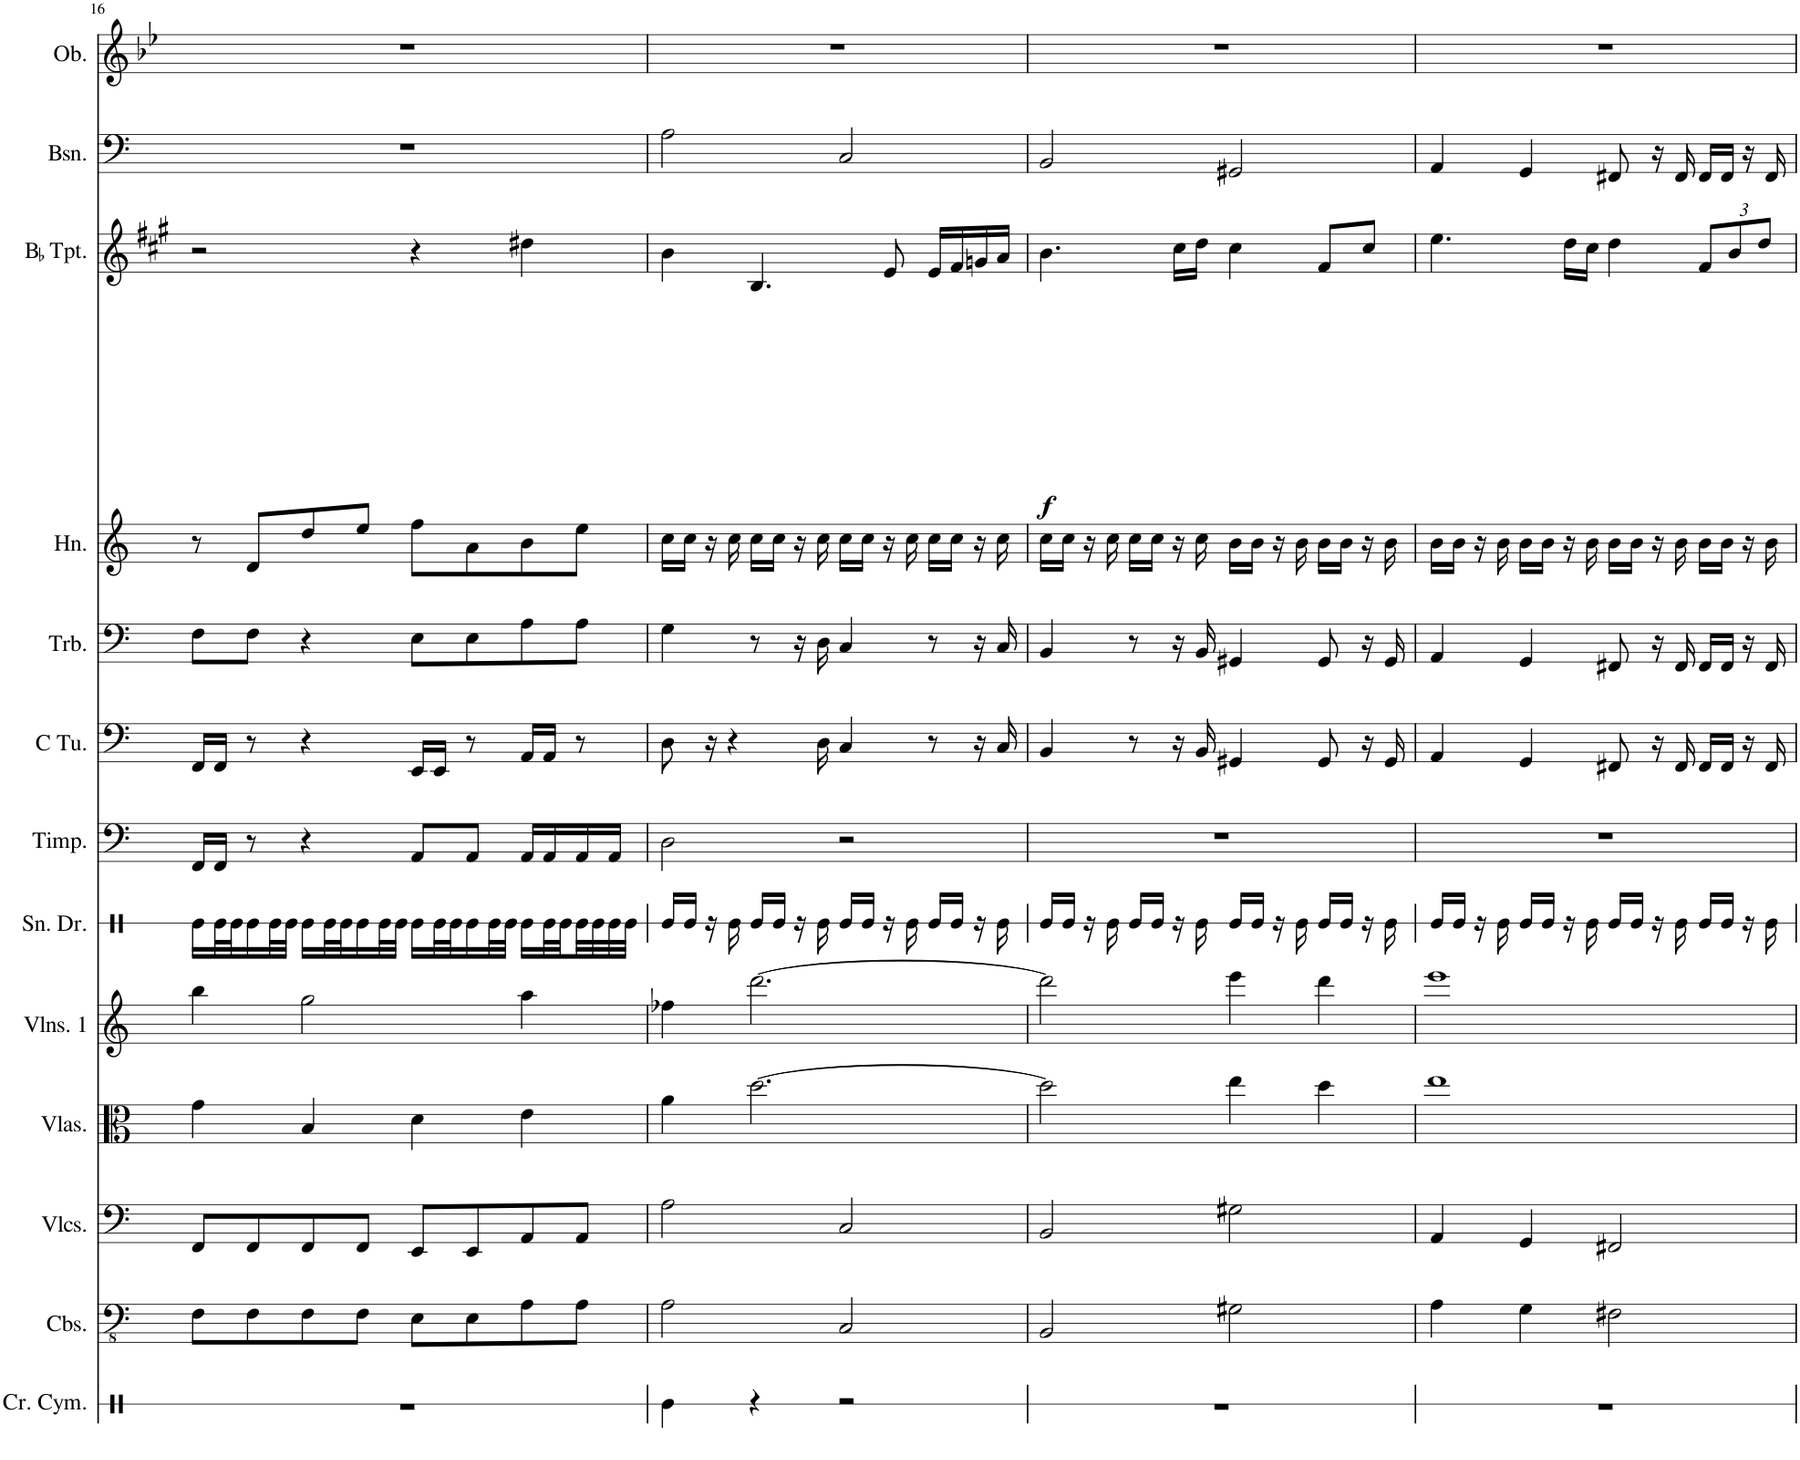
**kern	**kern	**kern	**kern	**kern	**kern	**kern	**kern	**kern	**kern	**kern	**dynam	**kern	**kern
*part13	*part12	*part11	*part10	*part9	*part8	*part7	*part6	*part5	*part4	*part3	*part3	*part2	*part1
*staff13	*staff12	*staff11	*staff10	*staff9	*staff8	*staff7	*staff6	*staff5	*staff4	*staff3	*staff3	*staff2	*staff1
*I"Crash Cymbal	*I"Contrabasses	*I"Violoncellos	*I"Violas	*I"Violins 1	*I"Snare Drum	*I"Timpani	*I"C Tuba	*I"Trombone	*I"Horn	*I"BaccidentalFlat Trumpet	*	*I"Bassoon	*I"Oboe
*I'Cr. Cym.	*I'Cbs.	*I'Vlcs.	*I'Vlas.	*I'Vlns. 1	*I'Sn. Dr.	*I'Timp.	*I'C Tu.	*I'Trb.	*I'Hn.	*I'BaccidentalFlat Tpt.	*	*I'Bsn.	*I'Ob.
!!LO:PB:g=z
*clefX	*clefFv4	*clefF4	*clefC3	*clefG2	*clefX	*clefF4	*clefF4	*clefF4	*clefG2	*clefG2	*	*clefF4	*clefG2
*	*	*	*	*	*	*	*	*	*Trd4c7	*Trd1c2	*	*	*
*k[]	*k[]	*k[]	*k[]	*k[]	*k[]	*k[]	*k[]	*k[]	*k[]	*k[f#c#g#]	*	*k[]	*k[b-e-]
*M4/4	*M4/4	*M4/4	*M4/4	*M4/4	*M4/4	*M4/4	*M4/4	*M4/4	*M4/4	*M4/4	*	*M4/4	*M4/4
=16	=16	=16	=16	=16	=16	=16	=16	=16	=16	=16	=16	=16	=16
1r	8FF\L	8FF/L	4g\	4bb\	16Re\LL	16FF/LL	16FF/LL	8F\L	8r	2r	.	1r	1r
.	.	.	.	.	32Re\L	16FF/JJ	16FF/JJ	.	.	.	.	.	.
.	.	.	.	.	32Re\J	.	.	.	.	.	.	.	.
.	8FF\	8FF/	.	.	16Re\	8r	8r	8F\J	8d/L	.	.	.	.
.	.	.	.	.	32Re\L	.	.	.	.	.	.	.	.
.	.	.	.	.	32Re\JJJ	.	.	.	.	.	.	.	.
.	8FF\	8FF/	4B/	2gg\	16Re\LL	4r	4r	4r	8dd/	.	.	.	.
.	.	.	.	.	32Re\L	.	.	.	.	.	.	.	.
.	.	.	.	.	32Re\J	.	.	.	.	.	.	.	.
.	8FF\J	8FF/J	.	.	16Re\	.	.	.	8ee/J	.	.	.	.
.	.	.	.	.	32Re\L	.	.	.	.	.	.	.	.
.	.	.	.	.	32Re\JJJ	.	.	.	.	.	.	.	.
.	8EE\L	8EE/L	4d\	.	16Re\LL	8AA/L	16EE/LL	8E\L	8ff\L	4r	.	.	.
.	.	.	.	.	32Re\L	.	16EE/JJ	.	.	.	.	.	.
.	.	.	.	.	32Re\J	.	.	.	.	.	.	.	.
.	8EE\	8EE/	.	.	16Re\	8AA/J	8r	8E\	8a\	.	.	.	.
.	.	.	.	.	32Re\L	.	.	.	.	.	.	.	.
.	.	.	.	.	32Re\JJJ	.	.	.	.	.	.	.	.
!	!	!	!	!	!	!	!	!	!	!	!LO:DY:b	!	!
.	8AA\	8AA/	4e\	4aa\	16Re\LL	16AA/LL	16AA/LL	8A\	8b\	4dd#X\	f	.	.
.	.	.	.	.	32Re\L	16AA/	16AA/JJ	.	.	.	.	.	.
.	.	.	.	.	32Re\	.	.	.	.	.	.	.	.
.	8AA\J	8AA/J	.	.	32Re\	16AA/	8r	8A\J	8ee\J	.	.	.	.
.	.	.	.	.	32Re\	.	.	.	.	.	.	.	.
.	.	.	.	.	32Re\	16AA/JJ	.	.	.	.	.	.	.
.	.	.	.	.	32Re\JJJ	.	.	.	.	.	.	.	.
=17	=17	=17	=17	=17	=17	=17	=17	=17	=17	=17	=17	=17	=17
4Re\	2AA\	2A\	4a\	4ff-X\	16Re/LL	2D\	8D\	4G\	16cc\LL	4b\	.	2A\	1r
.	.	.	.	.	16Re/JJ	.	.	.	16cc\JJ	.	.	.	.
.	.	.	.	.	16r	.	16r	.	16r	.	.	.	.
.	.	.	.	.	16Re\	.	4r	.	16cc\	.	.	.	.
4r	.	.	[2.dd\	[2.ddd\	16Re/LL	.	.	8r	16cc\LL	4.B/	.	.	.
.	.	.	.	.	16Re/JJ	.	.	.	16cc\JJ	.	.	.	.
.	.	.	.	.	16r	.	.	16r	16r	.	.	.	.
.	.	.	.	.	16Re\	.	16D\	16D\	16cc\	.	.	.	.
2r	2CC/	2C/	.	.	16Re/LL	2r	4C/	4C/	16cc\LL	.	.	2C/	.
.	.	.	.	.	16Re/JJ	.	.	.	16cc\JJ	.	.	.	.
.	.	.	.	.	16r	.	.	.	16r	8e/	.	.	.
.	.	.	.	.	16Re\	.	.	.	16cc\	.	.	.	.
.	.	.	.	.	16Re/LL	.	8r	8r	16cc\LL	16e/LL	.	.	.
.	.	.	.	.	16Re/JJ	.	.	.	16cc\JJ	16f#/	.	.	.
.	.	.	.	.	16r	.	16r	16r	16r	16gn/	.	.	.
.	.	.	.	.	16Re\	.	16C/	16C/	16cc\	16a/JJ	.	.	.
=18	=18	=18	=18	=18	=18	=18	=18	=18	=18	=18	=18	=18	=18
1r	2BBB/	2BB/	2dd\]	2ddd\]	16Re/LL	1r	4BB/	4BB/	16cc\LL	4.b\	.	2BB/	1r
.	.	.	.	.	16Re/JJ	.	.	.	16cc\JJ	.	.	.	.
.	.	.	.	.	16r	.	.	.	16r	.	.	.	.
.	.	.	.	.	16Re\	.	.	.	16cc\	.	.	.	.
.	.	.	.	.	16Re/LL	.	8r	8r	16cc\LL	.	.	.	.
.	.	.	.	.	16Re/JJ	.	.	.	16cc\JJ	.	.	.	.
.	.	.	.	.	16r	.	16r	16r	16r	16cc#\LL	.	.	.
.	.	.	.	.	16Re\	.	16BB/	16BB/	16cc\	16dd\JJ	.	.	.
.	2GG#X\	2G#X\	4ee\	4eee\	16Re/LL	.	4GG#X/	4GG#X/	16b\LL	4cc#\	.	2GG#X/	.
.	.	.	.	.	16Re/JJ	.	.	.	16b\JJ	.	.	.	.
.	.	.	.	.	16r	.	.	.	16r	.	.	.	.
.	.	.	.	.	16Re\	.	.	.	16b\	.	.	.	.
.	.	.	4dd\	4ddd\	16Re/LL	.	8GG#/	8GG#/	16b\LL	8f#/L	.	.	.
.	.	.	.	.	16Re/JJ	.	.	.	16b\JJ	.	.	.	.
.	.	.	.	.	16r	.	16r	16r	16r	8cc#/J	.	.	.
.	.	.	.	.	16Re\	.	16GG#/	16GG#/	16b\	.	.	.	.
=19	=19	=19	=19	=19	=19	=19	=19	=19	=19	=19	=19	=19	=19
1r	4AA\	4AA/	1ee	1eee	16Re/LL	1r	4AA/	4AA/	16b\LL	4.ee\	.	4AA/	1r
.	.	.	.	.	16Re/JJ	.	.	.	16b\JJ	.	.	.	.
.	.	.	.	.	16r	.	.	.	16r	.	.	.	.
.	.	.	.	.	16Re\	.	.	.	16b\	.	.	.	.
.	4GG\	4GG/	.	.	16Re/LL	.	4GG/	4GG/	16b\LL	.	.	4GG/	.
.	.	.	.	.	16Re/JJ	.	.	.	16b\JJ	.	.	.	.
.	.	.	.	.	16r	.	.	.	16r	16dd\LL	.	.	.
.	.	.	.	.	16Re\	.	.	.	16b\	16cc#\JJ	.	.	.
.	2FF#X\	2FF#X/	.	.	16Re/LL	.	8FF#X/	8FF#X/	16b\LL	4dd\	.	8FF#X/	.
.	.	.	.	.	16Re/JJ	.	.	.	16b\JJ	.	.	.	.
.	.	.	.	.	16r	.	16r	16r	16r	.	.	16r	.
.	.	.	.	.	16Re\	.	16FF#/	16FF#/	16b\	.	.	16FF#/	.
*	*	*	*	*	*	*	*	*	*	*Xbrackettup	*	*	*
.	.	.	.	.	16Re/LL	.	16FF#/LL	16FF#/LL	16b\LL	12f#/L	.	16FF#/LL	.
.	.	.	.	.	16Re/JJ	.	16FF#/JJ	16FF#/JJ	16b\JJ	.	.	16FF#/JJ	.
.	.	.	.	.	.	.	.	.	.	12b/	.	.	.
.	.	.	.	.	16r	.	16r	16r	16r	.	.	16r	.
.	.	.	.	.	.	.	.	.	.	12dd/J	.	.	.
.	.	.	.	.	16Re\	.	16FF#/	16FF#/	16b\	.	.	16FF#/	.
=	=	=	=	=	=	=	=	=	=	=	=	=	=
*-	*-	*-	*-	*-	*-	*-	*-	*-	*-	*-	*-	*-	*-
